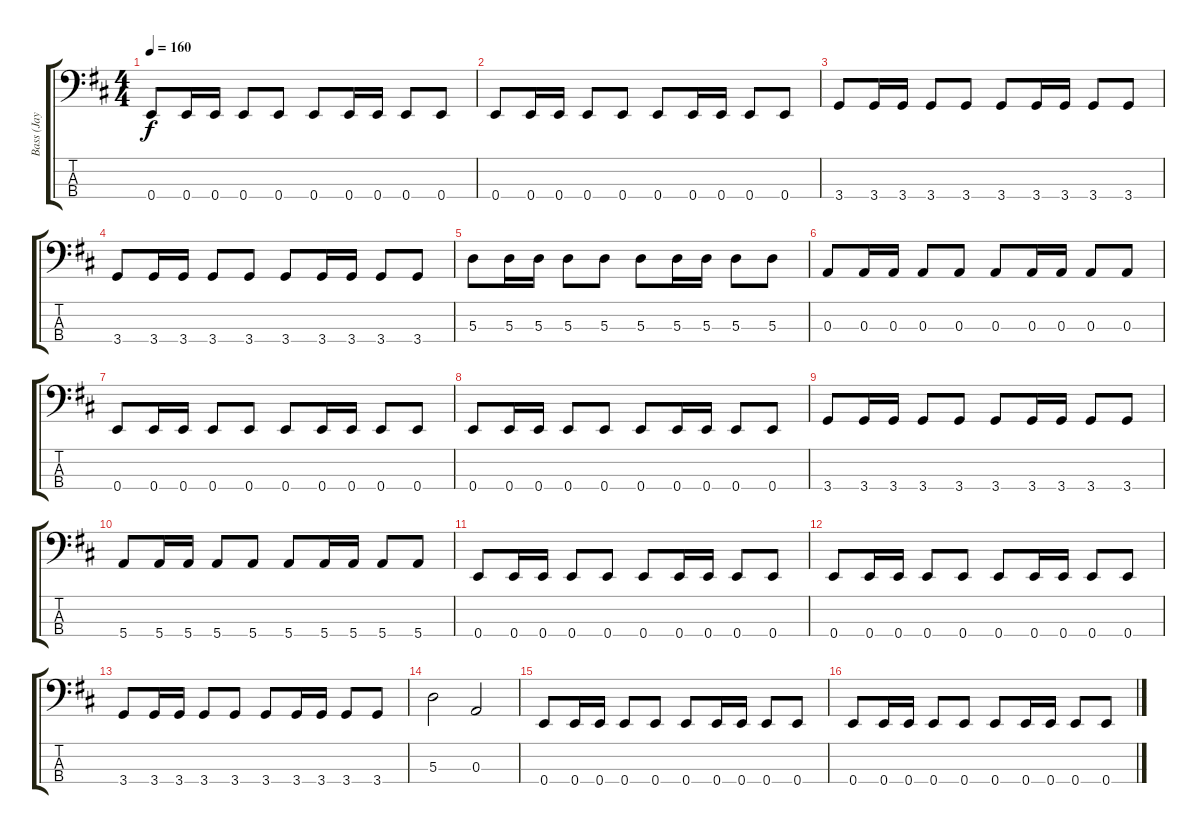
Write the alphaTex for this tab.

\track ("Bass (Jay Bentley)" "Bass (Jay ") {instrument electricbasspick}
\staff {score tabs}
\tuning (G2 D2 A1 E1) {hide}
\ts (4 4)
\tempo 160
\clef f4
\ks d
0.4.8{dy f} 0.4.16 0.4.16 0.4.8 0.4.8 0.4.8 0.4.16 0.4.16 0.4.8 0.4.8 |
0.4.8 0.4.16 0.4.16 0.4.8 0.4.8 0.4.8 0.4.16 0.4.16 0.4.8 0.4.8 |
3.4.8 3.4.16 3.4.16 3.4.8 3.4.8 3.4.8 3.4.16 3.4.16 3.4.8 3.4.8 |
3.4.8 3.4.16 3.4.16 3.4.8 3.4.8 3.4.8 3.4.16 3.4.16 3.4.8 3.4.8 |
5.3.8 5.3.16 5.3.16 5.3.8 5.3.8 5.3.8 5.3.16 5.3.16 5.3.8 5.3.8 |
0.3.8 0.3.16 0.3.16 0.3.8 0.3.8 0.3.8 0.3.16 0.3.16 0.3.8 0.3.8 |
0.4.8 0.4.16 0.4.16 0.4.8 0.4.8 0.4.8 0.4.16 0.4.16 0.4.8 0.4.8 |
0.4.8 0.4.16 0.4.16 0.4.8 0.4.8 0.4.8 0.4.16 0.4.16 0.4.8 0.4.8 |
3.4.8 3.4.16 3.4.16 3.4.8 3.4.8 3.4.8 3.4.16 3.4.16 3.4.8 3.4.8 |
5.4.8 5.4.16 5.4.16 5.4.8 5.4.8 5.4.8 5.4.16 5.4.16 5.4.8 5.4.8 |
0.4.8 0.4.16 0.4.16 0.4.8 0.4.8 0.4.8 0.4.16 0.4.16 0.4.8 0.4.8 |
0.4.8 0.4.16 0.4.16 0.4.8 0.4.8 0.4.8 0.4.16 0.4.16 0.4.8 0.4.8 |
3.4.8 3.4.16 3.4.16 3.4.8 3.4.8 3.4.8 3.4.16 3.4.16 3.4.8 3.4.8 |
5.3.2 0.3.2 |
0.4.8 0.4.16 0.4.16 0.4.8 0.4.8 0.4.8 0.4.16 0.4.16 0.4.8 0.4.8 |
0.4.8 0.4.16 0.4.16 0.4.8 0.4.8 0.4.8 0.4.16 0.4.16 0.4.8 0.4.8
